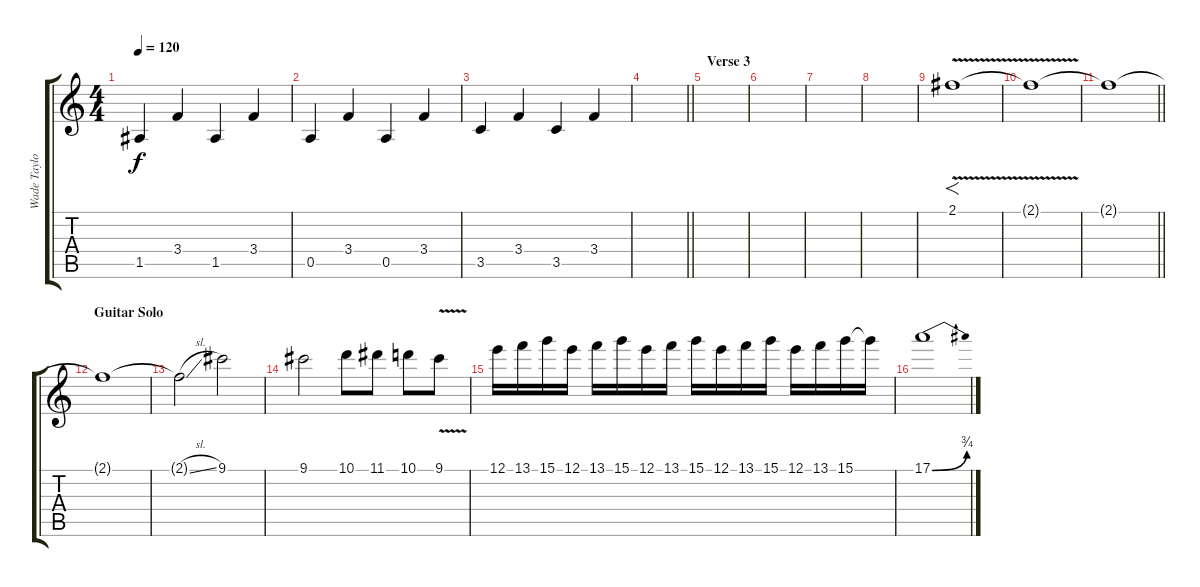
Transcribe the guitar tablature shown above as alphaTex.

\track ("Wade Taylor" "Wade Taylo") {instrument overdrivenguitar}
\staff {score tabs}
\tuning (E4 B3 G3 D3 A2 E2) {hide}
\ts (4 4)
\tempo 120
\clef g2
\ks c
1.5.4{dy f} 3.4.4 1.5.4 3.4.4 |
0.5.4 3.4.4 0.5.4 3.4.4 |
3.5.4 3.4.4 3.5.4 3.4.4 |
\barLineRight lightlight
|
\section ("" "Verse 3")
|
|
|
|
2.1{v}.1{f} |
2.1{t}.1 |
\barLineRight lightlight
2.1{t}.1 |
\section ("" "Guitar Solo")
2.1{t}.1 |
2.1{sl t}.2 9.1.2 |
9.1.2 10.1.8 11.1.8 10.1.8 9.1{v}.8 |
12.1.16 13.1.16 15.1.16 12.1.16 13.1.16 15.1.16 12.1.16 13.1.16 15.1.16 12.1.16 13.1.16 15.1.16 12.1.16 13.1.16 15.1.16 15.1{t}.16 |
17.1{be (bend 0 0 60 3)}.1
